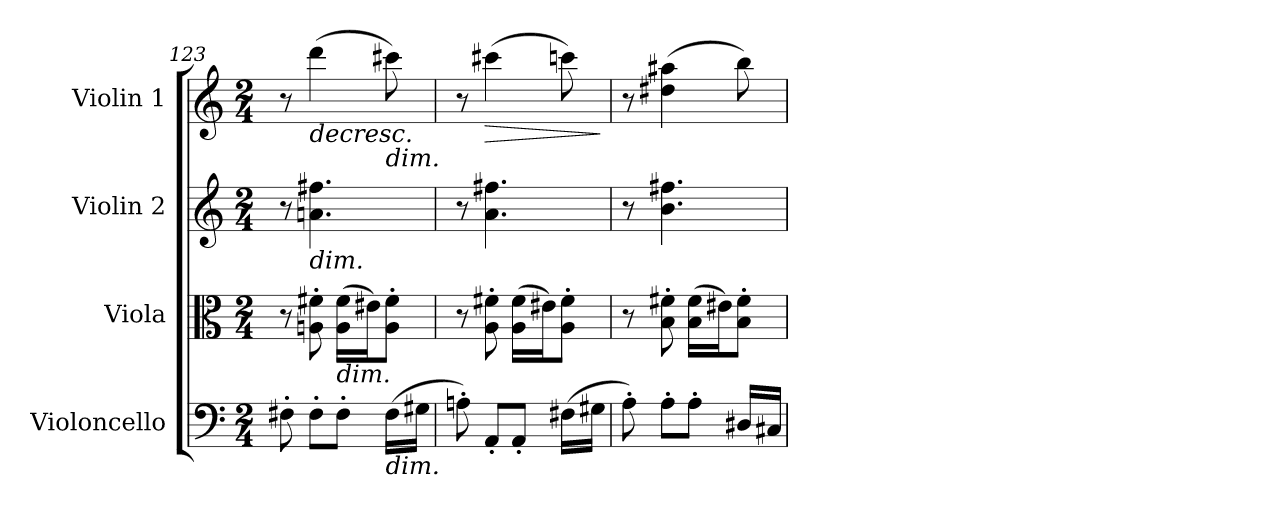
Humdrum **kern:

**kern	**kern	**kern	**kern	**dynam
*part4	*part3	*part2	*part1	*part1
*staff4	*staff3	*staff2	*staff1	*staff1
*I"Violoncello	*I"Viola	*I"Violin 2	*I"Violin 1	*
*I'Vc	*I'Vla	*I'Vln	*I'Vln	*
!!LO:LB:g=z
*clefF4	*clefC3	*clefG2	*clefG2	*
*k[]	*k[]	*k[]	*k[]	*
*M2/4	*M2/4	*M2/4	*M2/4	*
=123	=123	=123	=123	=123
8F#X'\	8r	8r	8r	.
!	!	!LO:TX:b:i:t=dim.	!	!
!	!	!	!	!LO:HP:b
8F#'\L	8An\' 8f#X\'	4.an\ 4.ff#X\	(4ddd\	>
!	!LO:TX:b:i:t=dim.	!	!	!
8F#'\J	(16A\ 16f#\LL	.	.	.
.	16e#X\J)	.	.	.
!	!	!	!LO:TX:b:i:t=dim.	!
!LO:TX:b:i:t=dim.	!	!	!	!
(16F#\LL	8A\' 8f#\'J	.	8ccc#X\)	.
16G#X\JJ	.	.	.	.
=124	=124	=124	=124	=124
8An'\)	8r	8r	8r	.
!	!	!	!	!LO:HP:b
8AA'/L	8A\' 8f#X\'	4.a\ 4.ff#X\	(4ccc#X\	>
8AA'/J	(16A\ 16f#\LL	.	.	.
.	16e#X\J)	.	.	.
(16F#X\LL	8A\' 8f#\'J	.	8cccn\)	.
16G#X\JJ	.	.	.	.
.	.	.	.	]
=125	=125	=125	=125	=125
*	*	*^	*^	*
8A'\)	8r	8r	8ryy	8r	8ryy	.
8A'\L	8B\' 8f#X\'	4.b\ 4.ff#X\	8ryy	(4dd#X\ 4aa#X\	8ryy	.
8A'\J	(16B\ 16f#\LL	.	4ryy	.	4ryy	]
.	16e#X\J)	.	.	.	.	.
16D#X/LL	8B\' 8f#\'J	.	.	8bb\)	.	.
16C#X/JJ	.	.	.	.	.	.
*	*	*v	*v	*	*	*
*	*	*	*v	*v	*
=	=	=	=	=
*-	*-	*-	*-	*-
